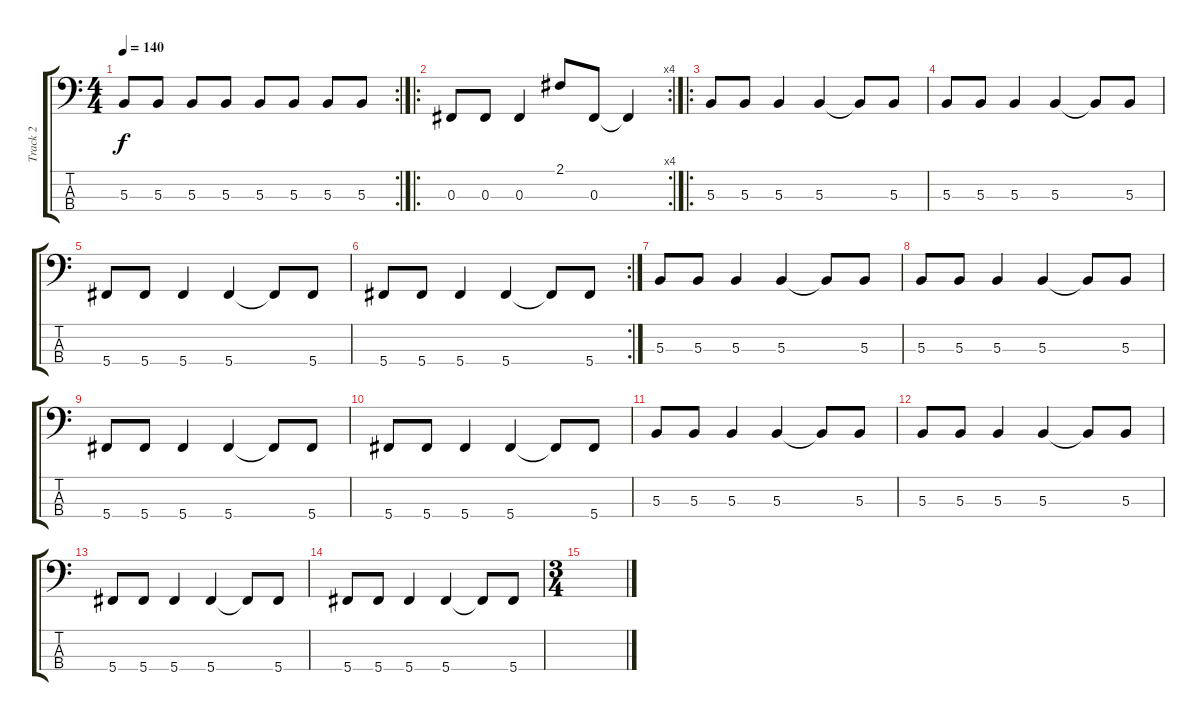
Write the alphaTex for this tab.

\track ("Track 2" "Track 2") {instrument electricbasspick}
\staff {score tabs}
\tuning (E2 B1 Gb1 Db1) {hide}
\rc 2
\ts (4 4)
\tempo 140
\clef f4
\ks c
5.3.8{dy f} 5.3.8 5.3.8 5.3.8 5.3.8 5.3.8 5.3.8 5.3.8 |
\ro
\rc 4
0.3.8 0.3.8 0.3.4 2.1.8 0.3.8 0.3{t}.4 |
\ro
5.3.8 5.3.8 5.3.4 5.3.4 5.3{t}.8 5.3.8 |
5.3.8 5.3.8 5.3.4 5.3.4 5.3{t}.8 5.3.8 |
5.4.8 5.4.8 5.4.4 5.4.4 5.4{t}.8 5.4.8 |
\rc 2
5.4.8 5.4.8 5.4.4 5.4.4 5.4{t}.8 5.4.8 |
5.3.8 5.3.8 5.3.4 5.3.4 5.3{t}.8 5.3.8 |
5.3.8 5.3.8 5.3.4 5.3.4 5.3{t}.8 5.3.8 |
5.4.8 5.4.8 5.4.4 5.4.4 5.4{t}.8 5.4.8 |
5.4.8 5.4.8 5.4.4 5.4.4 5.4{t}.8 5.4.8 |
5.3.8 5.3.8 5.3.4 5.3.4 5.3{t}.8 5.3.8 |
5.3.8 5.3.8 5.3.4 5.3.4 5.3{t}.8 5.3.8 |
5.4.8 5.4.8 5.4.4 5.4.4 5.4{t}.8 5.4.8 |
5.4.8 5.4.8 5.4.4 5.4.4 5.4{t}.8 5.4.8 |
\ts (3 4)
